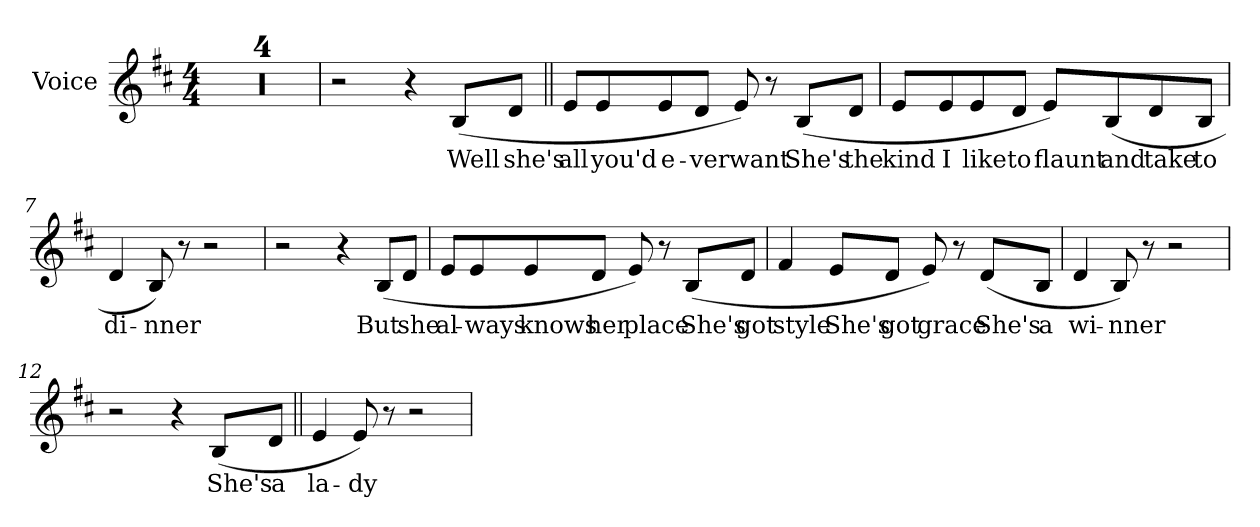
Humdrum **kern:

**kern	**text
*part1	*part1
*staff1	*staff1
*I"Voice	*
*I'Voice	*
!!LO:PB:g=z
*clefG2	*
*k[f#c#]	*
*D:	*
*M4/4	*
=	=
1r;<	.
=1	=1
1r	.
=2	=2
1r	.
=3	=3
1r	.
=4	=4
2r	.
4r	.
!	!LO:LY:b:color=#000000
(8Bi/L	Well
!	!LO:LY:b:color=#000000
8di/J	she's
=5||	=5||
!	!LO:LY:b:color=#000000
8ei/L	all
!	!LO:LY:b:color=#000000
8ei/	you'd
!	!LO:LY:b:color=#000000
8ei/	e-
!	!LO:LY:b:color=#000000
8di/J	-ver
!	!LO:LY:b:color=#000000
8ei/)	want
8r	.
!	!LO:LY:b:color=#000000
(8Bi/L	She's
!	!LO:LY:b:color=#000000
8di/J	the
!!LO:LB:g=z
=6	=6
!	!LO:LY:b:color=#000000
8ei/L	kind
!	!LO:LY:b:color=#000000
8ei/	I
!	!LO:LY:b:color=#000000
8ei/	like
!	!LO:LY:b:color=#000000
8di/J	to
!	!LO:LY:b:color=#000000
8ei/L)	flaunt
!	!LO:LY:b:color=#000000
(8Bi/	and
!	!LO:LY:b:color=#000000
8di/	take
!	!LO:LY:b:color=#000000
8Bi/J	to
=7	=7
!	!LO:LY:b:color=#000000
4di/	di-
!	!LO:LY:b:color=#000000
8Bi/)	-nner
8r	.
2r	.
=8	=8
2r	.
4r	.
!	!LO:LY:b:color=#000000
(8Bi/L	But
!	!LO:LY:b:color=#000000
8di/J	she
!!LO:LB:g=z
=9	=9
!	!LO:LY:b:color=#000000
8ei/L	al-
!	!LO:LY:b:color=#000000
8ei/	-ways
!	!LO:LY:b:color=#000000
8ei/	knows
!	!LO:LY:b:color=#000000
8di/J	her
!	!LO:LY:b:color=#000000
8ei/)	place
8r	.
!	!LO:LY:b:color=#000000
(8Bi/L	She's
!	!LO:LY:b:color=#000000
8di/J	got
=10	=10
!	!LO:LY:b:color=#000000
4f#i/	style
!	!LO:LY:b:color=#000000
8ei/L	She's
!	!LO:LY:b:color=#000000
8di/J	got
!	!LO:LY:b:color=#000000
8ei/)	grace
8r	.
!	!LO:LY:b:color=#000000
(8di/L	She's
!	!LO:LY:b:color=#000000
8Bi/J	a
=11	=11
!	!LO:LY:b:color=#000000
4di/	wi-
!	!LO:LY:b:color=#000000
8Bi/)	-nner
8r	.
2r	.
!!LO:LB:g=z
=12	=12
2r	.
4r	.
!	!LO:LY:b:color=#000000
(8Bi/L	She's
!	!LO:LY:b:color=#000000
8di/J	a
=13||	=13||
!	!LO:LY:b:color=#000000
4ei/	la-
!	!LO:LY:b:color=#000000
8ei/)	-dy
8r	.
2r	.
=	=
*-	*-
